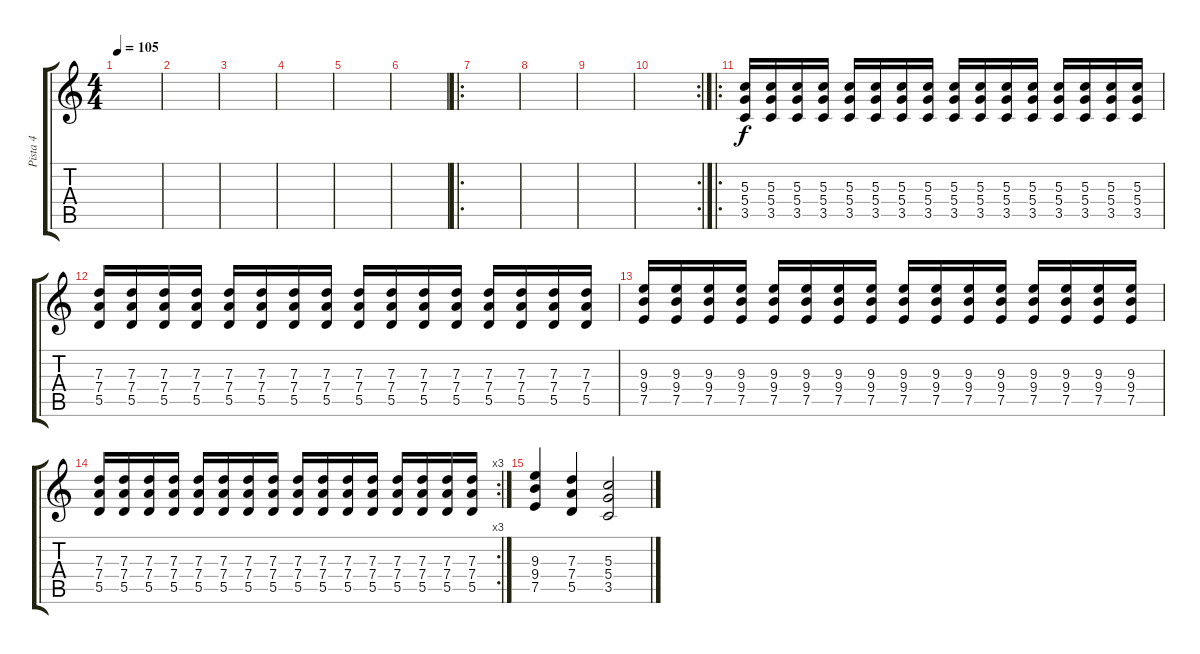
\track ("Pista 4" "Pista 4") {instrument distortionguitar}
\staff {score tabs}
\tuning (E4 B3 G3 D3 A2 D2) {hide}
\ts (4 4)
\tempo 105
\clef g2
\ks c
|
|
|
|
|
|
\ro
|
|
|
\rc 2
|
\ro
(5.3 5.4 3.5).16 (5.3 5.4 3.5).16 (5.3 5.4 3.5).16 (5.3 5.4 3.5).16 (5.3 5.4 3.5).16 (5.3 5.4 3.5).16 (5.3 5.4 3.5).16 (5.3 5.4 3.5).16 (5.3 5.4 3.5).16 (5.3 5.4 3.5).16 (5.3 5.4 3.5).16 (5.3 5.4 3.5).16 (5.3 5.4 3.5).16 (5.3 5.4 3.5).16 (5.3 5.4 3.5).16 (5.3 5.4 3.5).16 |
(7.3 7.4 5.5).16 (7.3 7.4 5.5).16 (7.3 7.4 5.5).16 (7.3 7.4 5.5).16 (7.3 7.4 5.5).16 (7.3 7.4 5.5).16 (7.3 7.4 5.5).16 (7.3 7.4 5.5).16 (7.3 7.4 5.5).16 (7.3 7.4 5.5).16 (7.3 7.4 5.5).16 (7.3 7.4 5.5).16 (7.3 7.4 5.5).16 (7.3 7.4 5.5).16 (7.3 7.4 5.5).16 (7.3 7.4 5.5).16 |
(9.3 9.4 7.5).16 (9.3 9.4 7.5).16 (9.3 9.4 7.5).16 (9.3 9.4 7.5).16 (9.3 9.4 7.5).16 (9.3 9.4 7.5).16 (9.3 9.4 7.5).16 (9.3 9.4 7.5).16 (9.3 9.4 7.5).16 (9.3 9.4 7.5).16 (9.3 9.4 7.5).16 (9.3 9.4 7.5).16 (9.3 9.4 7.5).16 (9.3 9.4 7.5).16 (9.3 9.4 7.5).16 (9.3 9.4 7.5).16 |
\rc 3
(7.3 7.4 5.5).16 (7.3 7.4 5.5).16 (7.3 7.4 5.5).16 (7.3 7.4 5.5).16 (7.3 7.4 5.5).16 (7.3 7.4 5.5).16 (7.3 7.4 5.5).16 (7.3 7.4 5.5).16 (7.3 7.4 5.5).16 (7.3 7.4 5.5).16 (7.3 7.4 5.5).16 (7.3 7.4 5.5).16 (7.3 7.4 5.5).16 (7.3 7.4 5.5).16 (7.3 7.4 5.5).16 (7.3 7.4 5.5).16 |
(9.3 9.4 7.5).4 (7.3 7.4 5.5).4 (5.3 5.4 3.5).2
